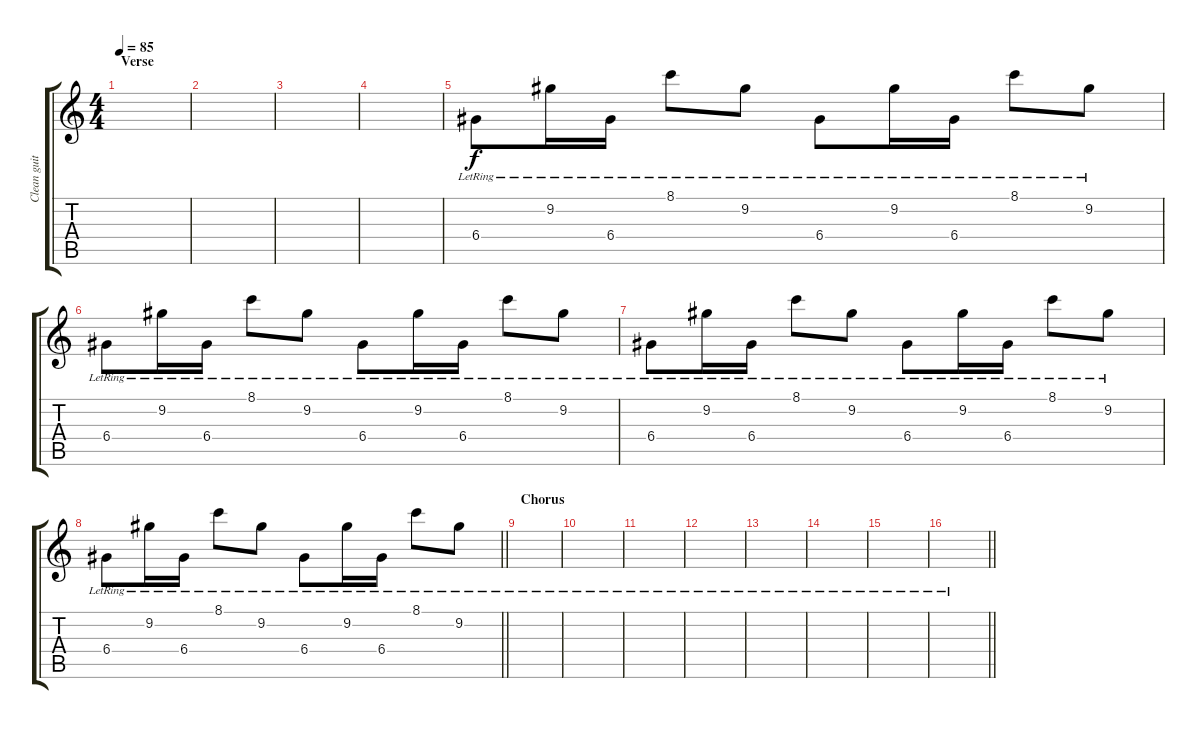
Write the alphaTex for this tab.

\track ("Clean guitar" "Clean guit") {instrument electricguitarclean}
\staff {score tabs}
\tuning (E4 B3 G3 D3 A2 D2) {hide}
\ts (4 4)
\section ("" "Verse")
\tempo 85
\clef g2
\ks c
|
|
|
|
6.4{lr}.8 9.2{lr}.16 6.4{lr}.16 8.1{lr}.8 9.2{lr}.8 6.4{lr}.8 9.2{lr}.16 6.4{lr}.16 8.1{lr}.8 9.2{lr}.8 |
6.4{lr}.8 9.2{lr}.16 6.4{lr}.16 8.1{lr}.8 9.2{lr}.8 6.4{lr}.8 9.2{lr}.16 6.4{lr}.16 8.1{lr}.8 9.2{lr}.8 |
6.4{lr}.8 9.2{lr}.16 6.4{lr}.16 8.1{lr}.8 9.2{lr}.8 6.4{lr}.8 9.2{lr}.16 6.4{lr}.16 8.1{lr}.8 9.2{lr}.8 |
\barLineRight lightlight
6.4{lr}.8 9.2{lr}.16 6.4{lr}.16 8.1{lr}.8 9.2{lr}.8 6.4{lr}.8 9.2{lr}.16 6.4{lr}.16 8.1{lr}.8 9.2{lr}.8 |
\section ("" "Chorus")
|
|
|
|
|
|
|
\barLineRight lightlight
